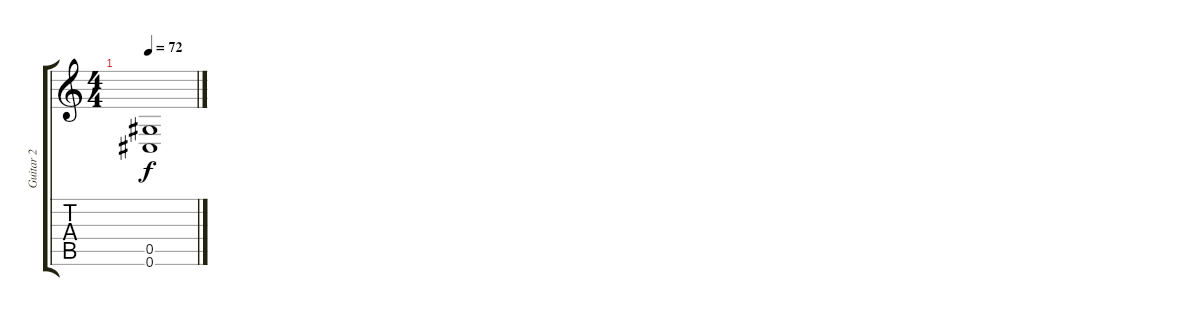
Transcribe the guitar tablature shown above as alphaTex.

\track ("Guitar 2" "Guitar 2") {instrument distortionguitar}
\staff {score tabs}
\tuning (Eb4 Bb3 Gb3 Db3 Ab2 Db2) {hide}
\ts (4 4)
\tempo 72
\clef g2
\ks c
(0.5{t} 0.6{t}).1{dy f}
